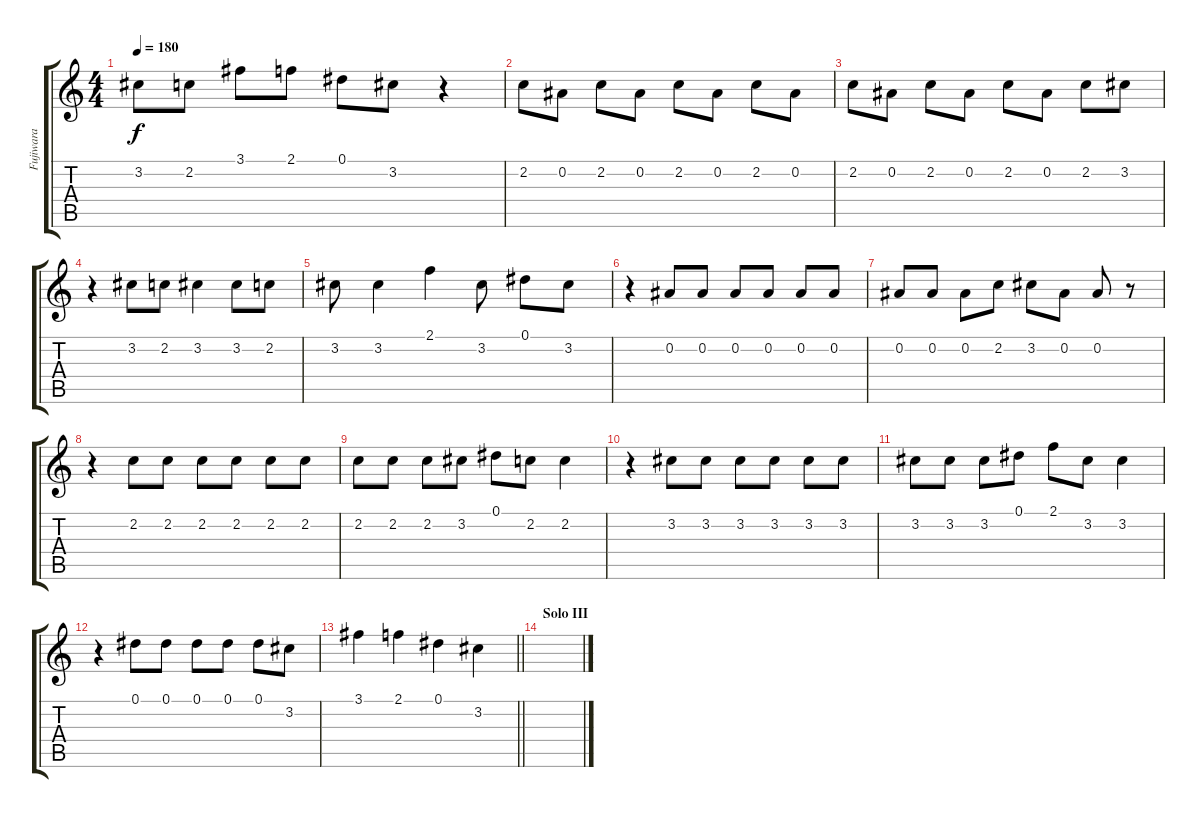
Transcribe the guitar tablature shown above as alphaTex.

\track ("Fujiwara" "Fujiwara") {instrument electricguitarjazz}
\staff {score tabs}
\tuning (Eb4 Bb3 Gb3 Db3 Ab2 Eb2) {hide}
\ts (4 4)
\tempo 180
\clef g2
\ks c
3.2.8{dy f} 2.2.8 3.1.8 2.1.8 0.1.8 3.2.8 r.4 |
2.2.8 0.2.8 2.2.8 0.2.8 2.2.8 0.2.8 2.2.8 0.2.8 |
2.2.8 0.2.8 2.2.8 0.2.8 2.2.8 0.2.8 2.2.8 3.2.8 |
r.4 3.2.8 2.2.8 3.2.4 3.2.8 2.2.8 |
3.2.8 3.2.4 2.1.4 3.2.8 0.1.8 3.2.8 |
r.4 0.2.8 0.2.8 0.2.8 0.2.8 0.2.8 0.2.8 |
0.2.8 0.2.8 0.2.8 2.2.8 3.2.8 0.2.8 0.2.8 r.8 |
r.4 2.2.8 2.2.8 2.2.8 2.2.8 2.2.8 2.2.8 |
2.2.8 2.2.8 2.2.8 3.2.8 0.1.8 2.2.8 2.2.4 |
r.4 3.2.8 3.2.8 3.2.8 3.2.8 3.2.8 3.2.8 |
3.2.8 3.2.8 3.2.8 0.1.8 2.1.8 3.2.8 3.2.4 |
r.4 0.1.8 0.1.8 0.1.8 0.1.8 0.1.8 3.2.8 |
\barLineRight lightlight
3.1.4 2.1.4 0.1.4 3.2.4 |
\section ("" "Solo III")
